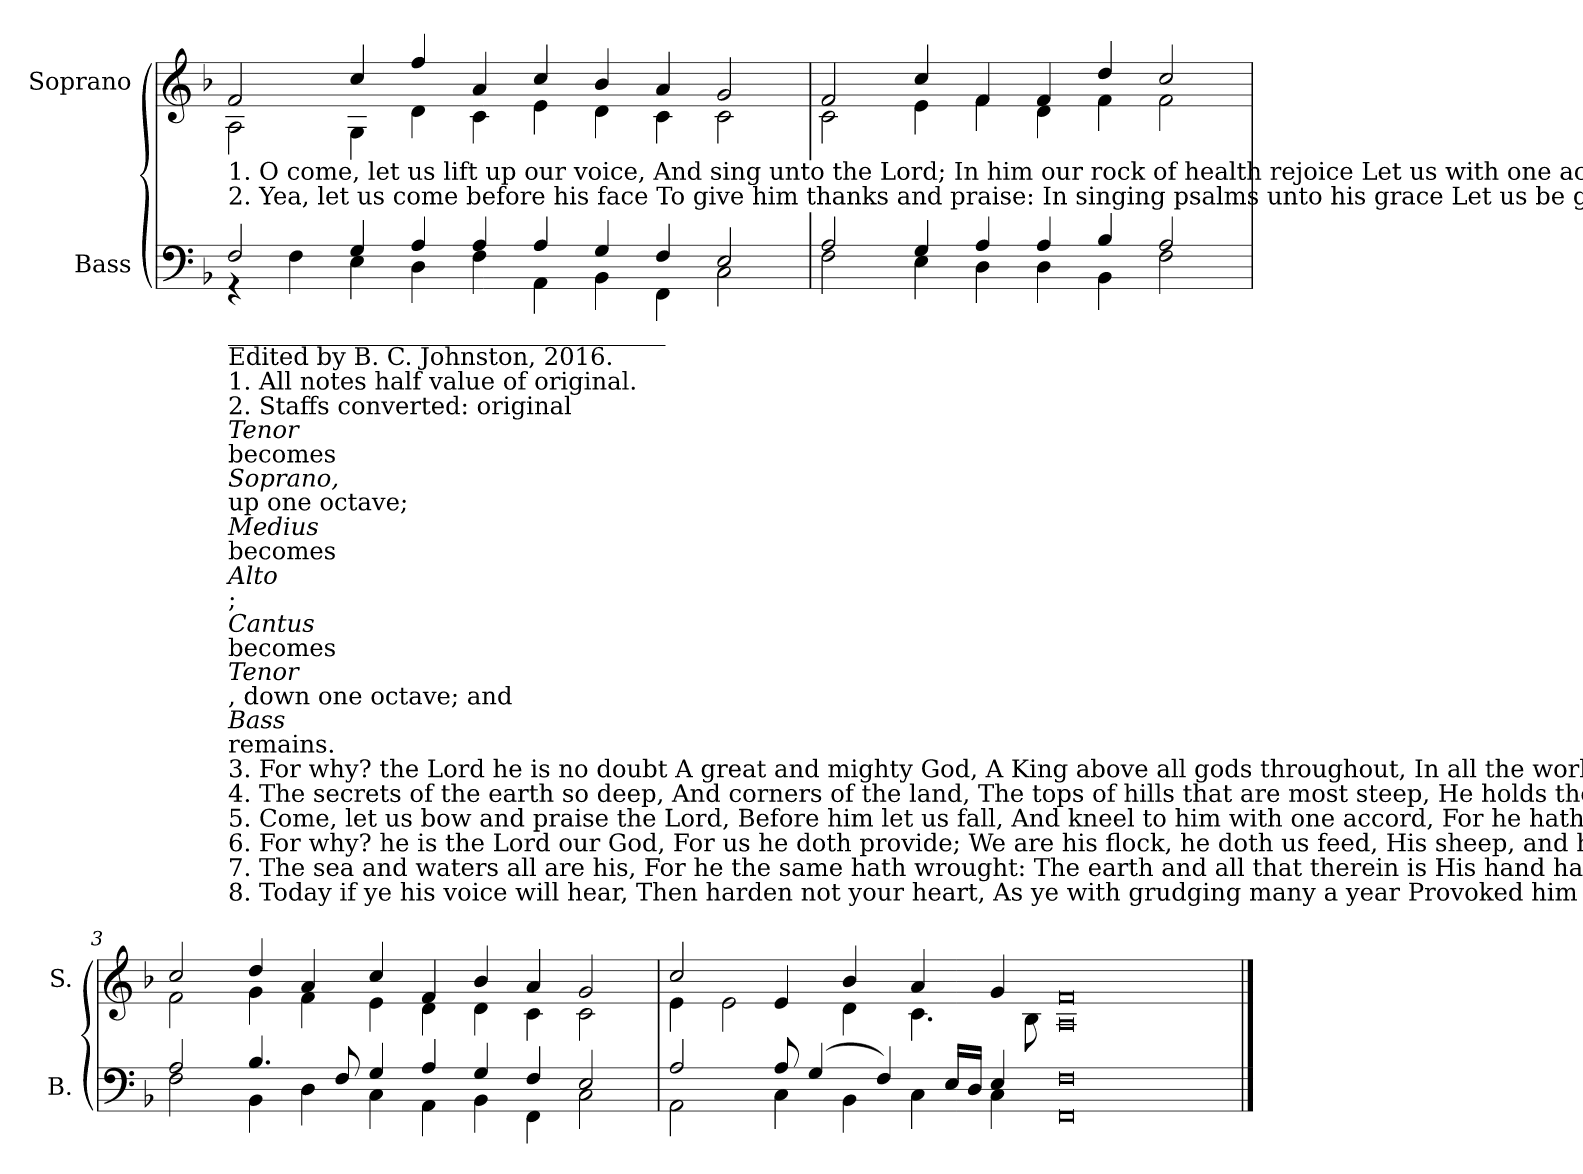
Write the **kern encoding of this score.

**kern	**kern
*part2	*part1
*staff2	*staff1
*I"Bass	*I"Soprano
*I'B.	*I'S.
*clefF4	*clefG2
*k[b-]	*k[b-]
=1	=1
*^	*^
!	!	!LO:TX:b:t=1. O come, let us lift up our voice,    And sing unto the Lord;  In him our rock of health rejoice  Let   us      with  one     ac   –    cord.	!
!	!	!LO:TX:b:t=2. Yea, let us come before his face  To give him thanks and praise&colon;  In singing psalms unto his grace  Let us  be       glad    al    –   ways.	!
!LO:TX:b:t=____________________________________	!	!	!
!LO:TX:b:t=Edited by B. C. Johnston, 2016.	!	!	!
!LO:TX:b:t=1. All notes half value of original.	!	!	!
!LO:TX:b:t=2. Staffs converted&colon; original	!	!	!
!LO:TX:b:i:t=Tenor	!	!	!
!LO:TX:b:t=becomes	!	!	!
!LO:TX:b:i:t=Soprano,	!	!	!
!LO:TX:b:t=up one octave;	!	!	!
!LO:TX:b:i:t=Medius	!	!	!
!LO:TX:b:t=becomes	!	!	!
!LO:TX:b:i:t=Alto	!	!	!
!LO:TX:b:t=;	!	!	!
!LO:TX:b:i:t=Cantus	!	!	!
!LO:TX:b:t=becomes	!	!	!
!LO:TX:b:i:t=Tenor	!	!	!
!LO:TX:b:t=, down one octave; and	!	!	!
!LO:TX:b:i:t=Bass	!	!	!
!LO:TX:b:t=remains.	!	!	!
!LO:TX:b:t=3. For why? the Lord he is no doubt  A great and mighty God, A King above all gods throughout, In  all    the  world      a   –  broad.	!	!	!
!LO:TX:b:t=4. The  secrets  of  the  earth  so  deep, And corners of the land, The tops of hills that are most steep, He holds them in   his     hand.	!	!	!
!LO:TX:b:t=5. Come, let us bow and praise the Lord, Before him let us fall, And kneel to him with one accord, For  he  hath  made us        all.	!	!	!
!LO:TX:b:t=6. For  why?  he is the Lord our God, For us he doth provide;  We  are his flock, he doth us feed, His  sheep, and  he       our     guide.	!	!	!
!LO:TX:b:t=7. The sea and waters all are his, For he the same hath wrought&colon; The earth and all that therein is  His  hand  hath  made of     nought.	!	!	!
!LO:TX:b:t=8. Today if ye his voice will hear, Then harden not your heart,  As  ye with grudging many a year  Provoked him in    de  –  sert.	!	!	!
2F/	4r	2f/	2A\
.	4F\	.	.
4G/	4E\	4cc/	4G\
4A/	4D\	4ff/	4d\
4A/	4F\	4a/	4c\
4A/	4AA\	4cc/	4e\
4G/	4BB-\	4b-/	4d\
4F/	4FF\	4a/	4c\
2E/	2C\	2g/	2c\
=2	=2	=2	=2
2A/	2F\	2f/	2c\
4G/	4E\	4cc/	4e\
4A/	4D\	4f/	4f\
4A/	4D\	4f/	4d\
4B-/	4BB-\	4dd/	4f\
2A/	2F\	2cc/	2f\
=3	=3	=3	=3
2A/	2F\	2cc/	2f\
4.B-/	4BB-\	4dd/	4g\
.	4D\	4a/	4f\
8F/	.	.	.
4G/	4C\	4cc/	4e\
4A/	4AA\	4f/	4d\
4G/	4BB-\	4b-/	4d\
4F/	4FF\	4a/	4c\
2E/	2C\	2g/	2c\
=4	=4	=4	=4
2A/	2AA\	2cc/	4e\
.	.	.	2e\
8A/	4C\	4e/	.
(4G/	.	.	.
.	4BB-\	4b-/	4d\
4F/)	.	.	.
.	4C\	4a/	4.c\
16E/LL	.	.	.
16D/JJ	.	.	.
4E/	4C\	4g/	.
.	.	.	8B-\
0F	0FF	0f	0A
*v	*v	*	*
*	*v	*v
==	==
*-	*-
